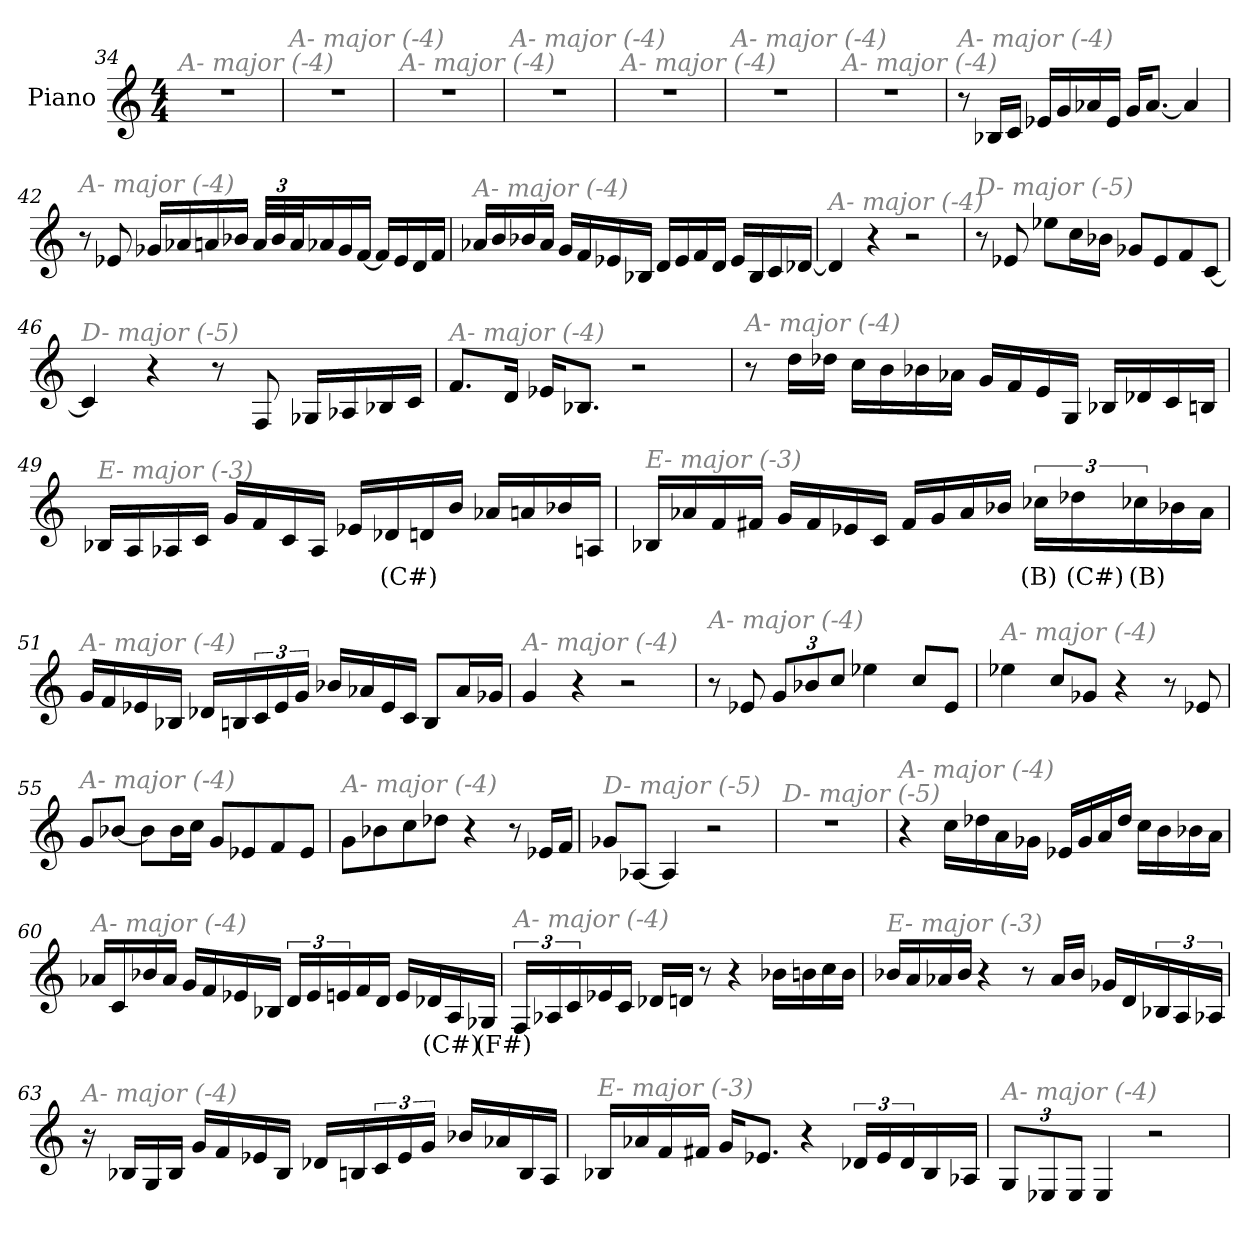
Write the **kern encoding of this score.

**kern	**text
*part1	*part1
*staff1	*staff1
*I"Piano	*
*I'Pno	*
*clefG2	*
*k[]	*
*M4/4	*
=34	=34
!LO:TX:i:color=#808080:t=A- major (-4)	!
1r	.
!!LO:LB:g=z
=35	=35
!LO:TX:i:color=#808080:t=A- major (-4)	!
1r	.
=36	=36
!LO:TX:i:color=#808080:t=A- major (-4)	!
1r	.
=37	=37
!LO:TX:i:color=#808080:t=A- major (-4)	!
1r	.
=38	=38
!LO:TX:i:color=#808080:t=A- major (-4)	!
1r	.
=39	=39
!LO:TX:i:color=#808080:t=A- major (-4)	!
1r	.
=40	=40
!LO:TX:i:color=#808080:t=A- major (-4)	!
1r	.
=41	=41
!LO:TX:i:color=#808080:t=A- major (-4)	!
8r	.
16B-X/LL	.
16c/JJ	.
16e-X/LL	.
16g/	.
16a-X/	.
16e-/JJ	.
16g/KL	.
[8.a-/J	.
4a-/]	.
!!LO:LB:g=z
=42	=42
!LO:TX:i:color=#808080:t=A- major (-4)	!
8r	.
8e-X/	.
16g-X/LL	.
16a-X/	.
16an/	.
16b-X/JJ	.
*Xbrackettup	*
48a/LLL	.
48b-/	.
48a/J	.
16a-X/	.
16g-/	.
[16f/JJ	.
16f/LL]	.
16e-/	.
16d/	.
16f/JJ	.
=43	=43
!LO:TX:i:color=#808080:t=A- major (-4)	!
16a-X/LL	.
16b/	.
16b-X/	.
16a-/JJ	.
16g/LL	.
16f/	.
16e-X/	.
16B-X/JJ	.
16d/LL	.
16e-/	.
16f/	.
16d/JJ	.
16e-/LL	.
16B-/	.
16c/	.
[16d-X/JJ	.
!!LO:LB:g=z
=44	=44
!LO:TX:i:color=#808080:t=A- major (-4)	!
4d-/]	.
4r	.
2r	.
=45	=45
!LO:TX:i:color=#808080:t=D- major (-5)	!
8r	.
8e-X/	.
8ee-X\L	.
16cc\L	.
16b-X\JJ	.
8g-X/L	.
8e-/	.
8f/	.
[8c/J	.
=46	=46
!LO:TX:i:color=#808080:t=D- major (-5)	!
4c/]	.
4r	.
8r	.
8F/	.
16G-X/LL	.
16A-X/	.
16B-X/	.
16c/JJ	.
=47	=47
!LO:TX:i:color=#808080:t=A- major (-4)	!
8.f/L	.
16d/Jk	.
16e-X/KL	.
8.B-X/J	.
2r	.
!!LO:LB:g=z
=48	=48
!LO:TX:i:color=#808080:t=A- major (-4)	!
8r	.
16dd\LL	.
16dd-X\JJ	.
16cc\LL	.
16b\	.
16b-X\	.
16a-X\JJ	.
16g/LL	.
16f/	.
16e/	.
16G/JJ	.
16B-X/LL	.
16d-X/	.
16c/	.
16Bn/JJ	.
=49	=49
!LO:TX:i:color=#808080:t=E- major (-3)	!
16B-X/LL	.
16A/	.
16A-X/	.
16c/JJ	.
16g/LL	.
16f/	.
16c/	.
16A-/JJ	.
16e-X/LL	.
16d-Xi/	(C#)
16d/	.
16b/JJ	.
16a-X/LL	.
16an/	.
16b-X/	.
16An/JJ	.
!!LO:PB:g=z
=50	=50
!LO:TX:i:color=#808080:t=E- major (-3)	!
16B-X/LL	.
16a-X/	.
16f/	.
16f#X/JJ	.
16g/LL	.
16f#/	.
16e-X/	.
16c/JJ	.
16f#/LL	.
16g/	.
16a-/	.
16b-X/JJ	.
*brackettup	*
24cc-Xj\LL	(B)
24dd-Xi\	(C#)
24cc-Xj\	(B)
16b-X\	.
16a-\JJ	.
=51	=51
!LO:TX:i:color=#808080:t=A- major (-4)	!
16g/LL	.
16f/	.
16e-X/	.
16B-X/JJ	.
16d-X/LL	.
16Bn/	.
24c/	.
24e-/	.
24g/JJ	.
16b-X/LL	.
16a-X/	.
16e-/	.
16c/JJ	.
8B/L	.
16a-/L	.
16g-X/JJ	.
!!LO:LB:g=z
=52	=52
!LO:TX:i:color=#808080:t=A- major (-4)	!
4g/	.
4r	.
2r	.
=53	=53
!LO:TX:i:color=#808080:t=A- major (-4)	!
8r	.
8e-X/	.
*Xbrackettup	*
12g/L	.
12b-X/	.
12cc/J	.
4ee-X\	.
8cc/L	.
8e-/J	.
=54	=54
!LO:TX:i:color=#808080:t=A- major (-4)	!
4ee-X\	.
8cc/L	.
8g-X/J	.
4r	.
8r	.
8e-X/	.
=55	=55
!LO:TX:i:color=#808080:t=A- major (-4)	!
8g/L	.
[8b-X/J	.
8b-\L]	.
16b-\L	.
16cc\JJ	.
8g/L	.
8e-X/	.
8f/	.
8e-/J	.
!!LO:LB:g=z
=56	=56
!LO:TX:i:color=#808080:t=A- major (-4)	!
8g\L	.
8b-X\	.
8cc\	.
8dd-X\J	.
4r	.
8r	.
16e-X/LL	.
16f/JJ	.
=57	=57
!LO:TX:i:color=#808080:t=D- major (-5)	!
8g-X/L	.
[8A-X/J	.
4A-/]	.
2r	.
=58	=58
!LO:TX:i:color=#808080:t=D- major (-5)	!
1r	.
=59	=59
!LO:TX:i:color=#808080:t=A- major (-4)	!
4r	.
16cc\LL	.
16dd-X\	.
16a\	.
16g-X\JJ	.
16e-X/LL	.
16g-/	.
16a/	.
16dd-/JJ	.
16cc\LL	.
16b\	.
16b-X\	.
16a\JJ	.
!!LO:LB:g=z
=60	=60
!LO:TX:i:color=#808080:t=A- major (-4)	!
16a-X/LL	.
16c/	.
16b-X/	.
16a-/JJ	.
16g/LL	.
16f/	.
16e-X/	.
16B-X/JJ	.
*brackettup	*
24d/LL	.
24e-/	.
24en/	.
16f/	.
16d/JJ	.
16e/LL	.
16d-Xi/	(C#)
16A/	.
16G-Xi/JJ	(F#)
=61	=61
!LO:TX:i:color=#808080:t=A- major (-4)	!
24F/LL	.
24A-X/	.
24c/	.
16e-X/	.
16c/JJ	.
16d-X/LL	.
16dn/JJ	.
8r	.
4r	.
16b-X\LL	.
16bn\	.
16cc\	.
16b\JJ	.
!!LO:LB:g=z
=62	=62
!LO:TX:i:color=#808080:t=E- major (-3)	!
16b-X/LL	.
16a/	.
16a-X/	.
16b-/JJ	.
4r	.
8r	.
16a-/LL	.
16b-/JJ	.
16g-X/LL	.
16d/	.
24B-X/	.
24A/	.
24A-X/JJ	.
=63	=63
!LO:TX:i:color=#808080:t=A- major (-4)	!
16r	.
16B-X/LL	.
16G/	.
16B-/JJ	.
16g/LL	.
16f/	.
16e-X/	.
16B-/JJ	.
16d-X/LL	.
16Bn/	.
24c/	.
24e-/	.
24g/JJ	.
16b-X/LL	.
16a-X/	.
16B/	.
16A/JJ	.
!!LO:LB:g=z
=64	=64
!LO:TX:i:color=#808080:t=E- major (-3)	!
16B-X/LL	.
16a-X/	.
16f/	.
16f#X/JJ	.
16g/KL	.
8.e-X/J	.
4r	.
24d-X/LL	.
24e-/	.
24d-/	.
16B-/	.
16A-X/JJ	.
=65	=65
*Xbrackettup	*
!LO:TX:i:color=#808080:t=A- major (-4)	!
12G/L	.
12E-X/	.
12E-/J	.
4E-/	.
2r	.
=	=
*-	*-
